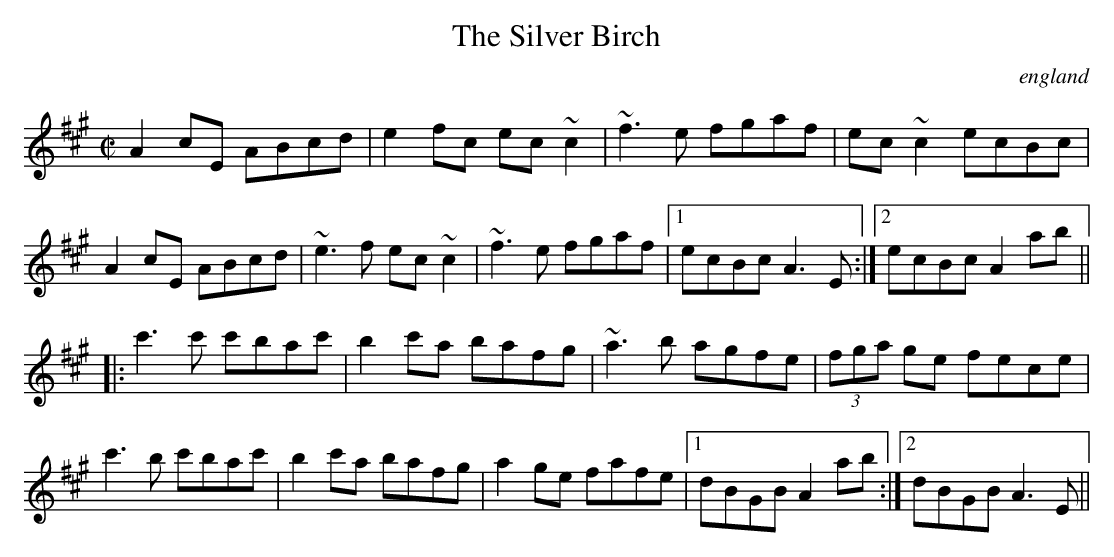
X:1
T:Silver Birch, The
O:england
M:C|
K:A
A2cE ABcd|e2fc ec~c2|~f3e fgaf|ec~c2 ecBc|
A2cE ABcd|~e3f ec~c2|~f3e fgaf|1 ecBc A3E:|2 ecBc A2ab||
|:c'3c' c'bac'|b2c'a bafg|~a3b agfe|(3fga ge fece|
c'3b c'bac'|b2c'a bafg|a2ge fafe|1 dBGB A2ab:|2 dBGB A3E||
